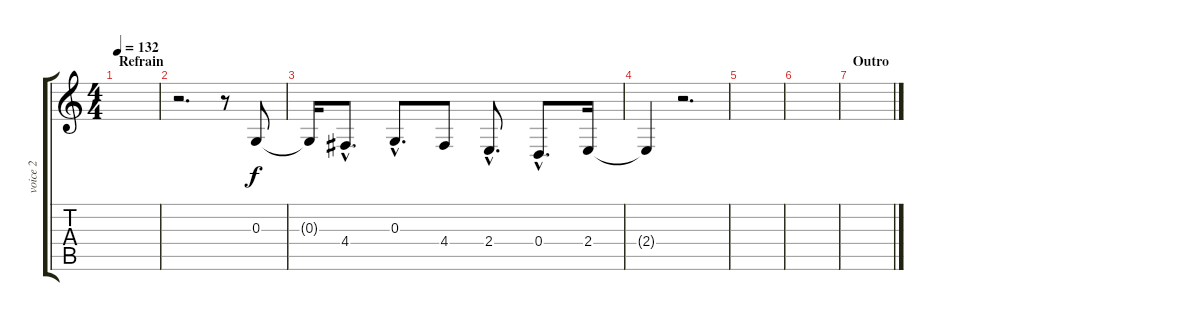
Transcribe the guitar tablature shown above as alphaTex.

\track ("voice 2" "voice 2") {instrument englishhorn}
\staff {score tabs}
\tuning (E4 B3 G3 D3 A2 E2) {hide}
\ts (4 4)
\section ("" "Refrain")
\tempo 132
\clef g2
\ks c
|
r.2{d} r.8 0.3.8 |
0.3{t}.16 4.4{hac}.8{d} 0.3{hac}.8{d} 4.4.8 2.4{hac}.8{d} 0.4{hac}.8{d} 2.4.16 |
2.4{t}.4 r.2{d} |
|
|
\section ("" "Outro")
